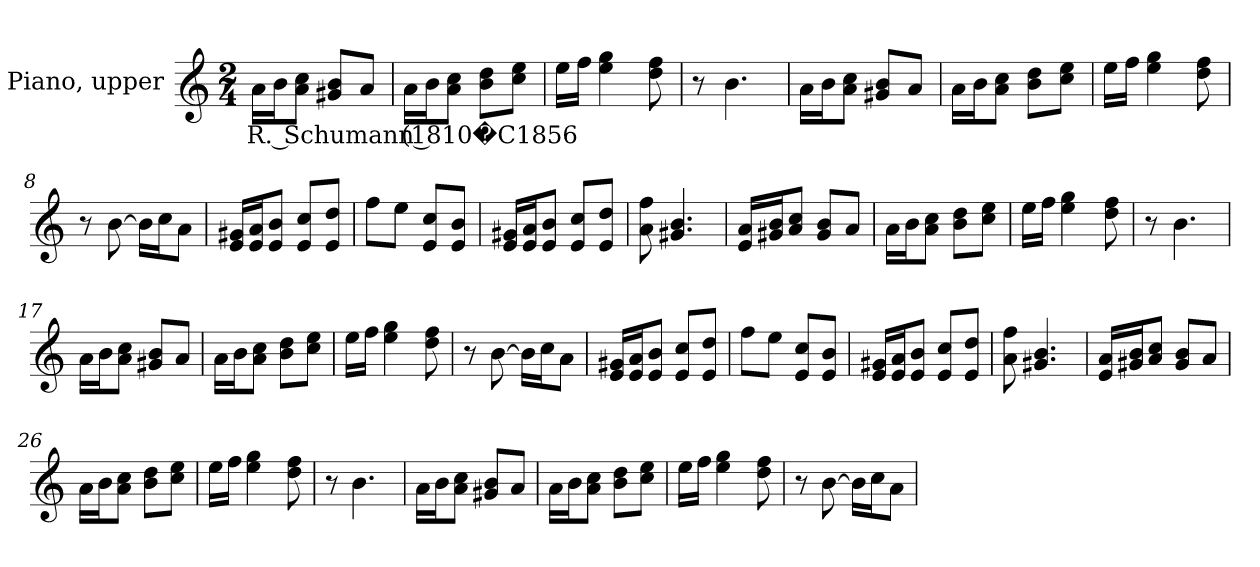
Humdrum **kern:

**kern	**text
*part1	*part1
*staff1	*staff1
*I"Piano, upper	*
*I'Pno.	*
*clefG2	*
*k[]	*
*M2/4	*
*MM40	*
=1	=1
!	!LO:LY:b
16a\LL	R. Schumann (1810�C1856
16b\J	.
8a\ 8cc\J	.
8g#X/ 8b/L	.
8a/J	.
=2	=2
16a\LL	.
16b\J	.
8a\ 8cc\J	.
8b\ 8dd\L	.
8cc\ 8ee\J	.
=3	=3
16ee\LL	.
16ff\JJ	.
4ee\ 4gg\	.
8dd\ 8ff\	.
=4	=4
8r	.
4.b\	.
=5	=5
16a\LL	.
16b\J	.
8a\ 8cc\J	.
8g#X/ 8b/L	.
8a/J	.
!!LO:LB:g=z
=6	=6
16a\LL	.
16b\J	.
8a\ 8cc\J	.
8b\ 8dd\L	.
8cc\ 8ee\J	.
=7	=7
16ee\LL	.
16ff\JJ	.
4ee\ 4gg\	.
8dd\ 8ff\	.
=8	=8
8r	.
[8b\	.
16b\LL]	.
16cc\J	.
8a\J	.
=9	=9
16e/ 16g#X/LL	.
16e/ 16a/J	.
8e/ 8b/J	.
8e/ 8cc/L	.
8e/ 8dd/J	.
=10	=10
8ff\L	.
8ee\J	.
8e/ 8cc/L	.
8e/ 8b/J	.
=11	=11
16e/ 16g#X/LL	.
16e/ 16a/J	.
8e/ 8b/J	.
8e/ 8cc/L	.
8e/ 8dd/J	.
=12	=12
8a\ 8ff\	.
4.g#X/ 4.b/	.
=13	=13
16e/ 16a/LL	.
16g#X/ 16b/J	.
8a/ 8cc/J	.
8g#/ 8b/L	.
8a/J	.
!!LO:LB:g=z
=14	=14
16a\LL	.
16b\J	.
8a\ 8cc\J	.
8b\ 8dd\L	.
8cc\ 8ee\J	.
=15	=15
16ee\LL	.
16ff\JJ	.
4ee\ 4gg\	.
8dd\ 8ff\	.
=16	=16
8r	.
4.b\	.
=17	=17
16a\LL	.
16b\J	.
8a\ 8cc\J	.
8g#X/ 8b/L	.
8a/J	.
=18	=18
16a\LL	.
16b\J	.
8a\ 8cc\J	.
8b\ 8dd\L	.
8cc\ 8ee\J	.
=19	=19
16ee\LL	.
16ff\JJ	.
4ee\ 4gg\	.
8dd\ 8ff\	.
=20	=20
8r	.
[8b\	.
16b\LL]	.
16cc\J	.
8a\J	.
=21	=21
16e/ 16g#X/LL	.
16e/ 16a/J	.
8e/ 8b/J	.
8e/ 8cc/L	.
8e/ 8dd/J	.
!!LO:LB:g=z
=22	=22
8ff\L	.
8ee\J	.
8e/ 8cc/L	.
8e/ 8b/J	.
=23	=23
16e/ 16g#X/LL	.
16e/ 16a/J	.
8e/ 8b/J	.
8e/ 8cc/L	.
8e/ 8dd/J	.
=24	=24
8a\ 8ff\	.
4.g#X/ 4.b/	.
=25	=25
16e/ 16a/LL	.
16g#X/ 16b/J	.
8a/ 8cc/J	.
8g#/ 8b/L	.
8a/J	.
=26	=26
16a\LL	.
16b\J	.
8a\ 8cc\J	.
8b\ 8dd\L	.
8cc\ 8ee\J	.
=27	=27
16ee\LL	.
16ff\JJ	.
4ee\ 4gg\	.
8dd\ 8ff\	.
=28	=28
8r	.
4.b\	.
=29	=29
16a\LL	.
16b\J	.
8a\ 8cc\J	.
8g#X/ 8b/L	.
8a/J	.
!!LO:LB:g=z
=30	=30
16a\LL	.
16b\J	.
8a\ 8cc\J	.
8b\ 8dd\L	.
8cc\ 8ee\J	.
=31	=31
16ee\LL	.
16ff\JJ	.
4ee\ 4gg\	.
8dd\ 8ff\	.
=32	=32
8r	.
[8b\	.
16b\LL]	.
16cc\J	.
8a\J	.
=	=
*-	*-
